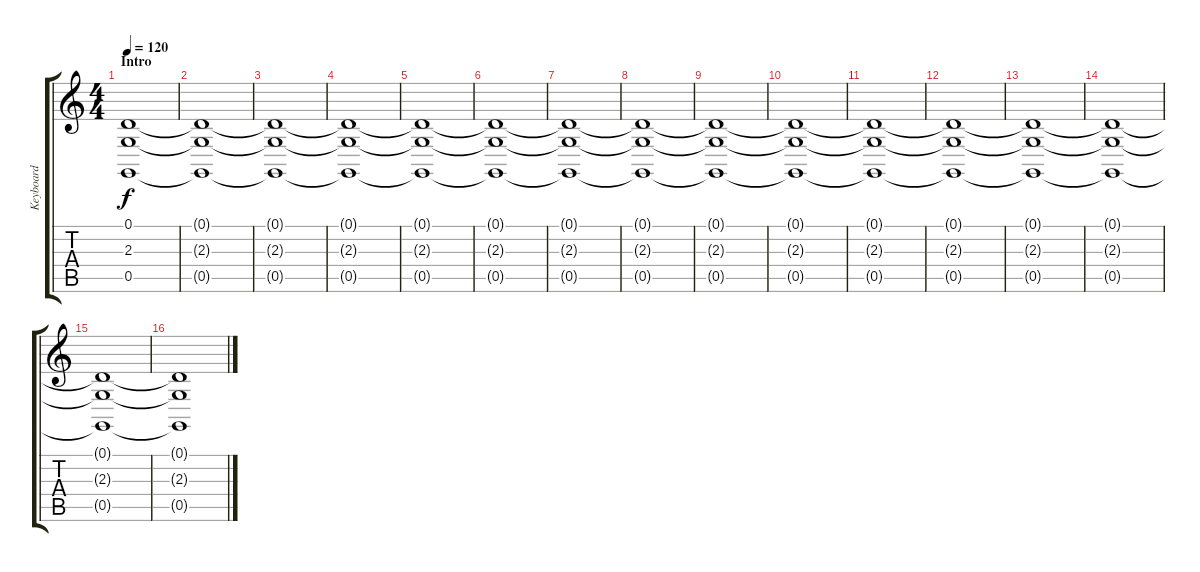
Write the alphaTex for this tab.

\track ("Keyboard" "Keyboard") {instrument choiraahs}
\staff {score tabs}
\tuning (D4 A3 F3 C3 G2 D2) {hide}
\ts (4 4)
\section ("" "Intro")
\tempo 120
\clef g2
\ks c
(0.1 2.3 0.5).1{dy f volume 8 instrument fx6goblins} |
(0.1{t} 2.3{t} 0.5{t}).1 |
(0.1{t} 2.3{t} 0.5{t}).1 |
(0.1{t} 2.3{t} 0.5{t}).1 |
(0.1{t} 2.3{t} 0.5{t}).1 |
(0.1{t} 2.3{t} 0.5{t}).1 |
(0.1{t} 2.3{t} 0.5{t}).1 |
(0.1{t} 2.3{t} 0.5{t}).1 |
(0.1{t} 2.3{t} 0.5{t}).1 |
(0.1{t} 2.3{t} 0.5{t}).1 |
(0.1{t} 2.3{t} 0.5{t}).1 |
(0.1{t} 2.3{t} 0.5{t}).1 |
(0.1{t} 2.3{t} 0.5{t}).1 |
(0.1{t} 2.3{t} 0.5{t}).1 |
(0.1{t} 2.3{t} 0.5{t}).1 |
(0.1{t} 2.3{t} 0.5{t}).1
